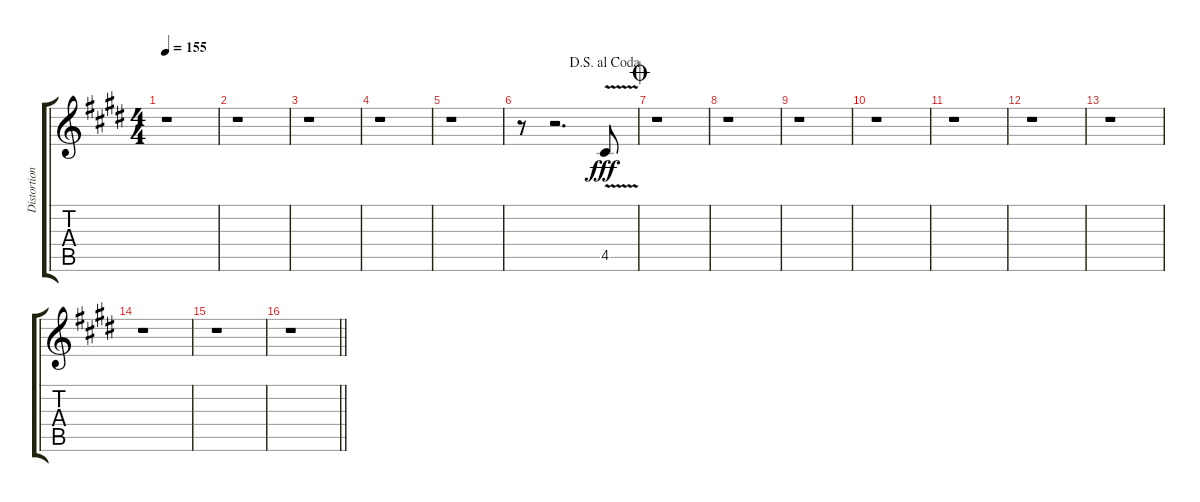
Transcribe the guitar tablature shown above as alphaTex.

\track ("Distortion 2" "Distortion") {instrument distortionguitar}
\staff {score tabs}
\tuning (E4 B3 G3 D3 A2 E2) {hide}
\ts (4 4)
\tempo 155
\clef g2
\ks e
r.1{dy fff} |
r.1 |
r.1 |
r.1 |
r.1 |
\jump dalsegnoalcoda
r.8 r.2{d} 4.5{v}.8 |
\jump coda
r.1 |
r.1 |
r.1 |
r.1 |
r.1 |
r.1 |
r.1 |
r.1 |
r.1 |
\barLineRight lightlight
r.1
